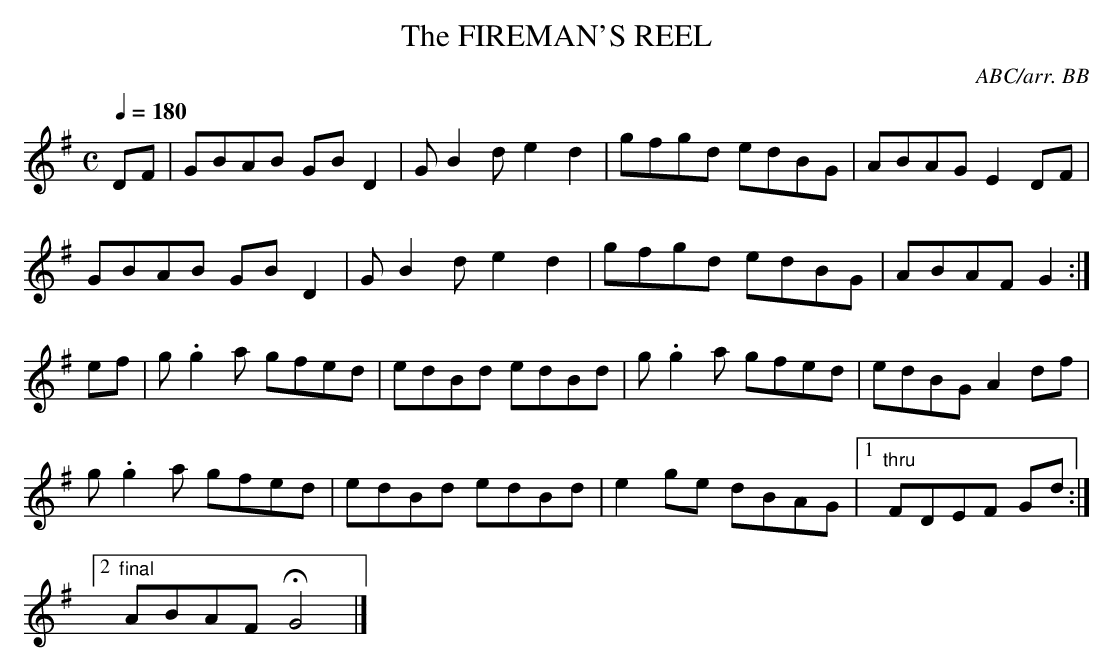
X:1
T:FIREMAN'S REEL, The
C:ABC/arr. BB
Q:1/4=180
M:C
L:1/8
K:Gmaj % source key = A
DF|GBAB GBD2|GB2d e2d2|gfgd edBG |ABAG E2DF|
GBAB GBD2|GB2d e2d2|gfgd edBG |ABAF G2:|
ef|g.g2a gfed|edBd edBd|g.g2a gfed|edBG A2df|
g.g2a gfed|edBd edBd|e2ge dBAG|1 "thru"FDEF Gd :|
[2 "final"ABAF HG4|]
